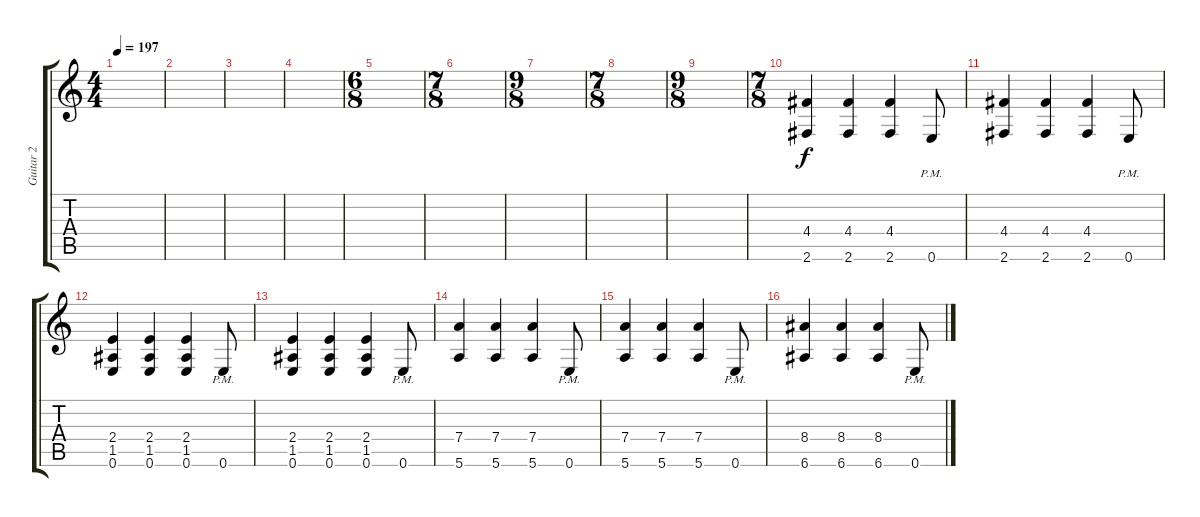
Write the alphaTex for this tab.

\track ("Guitar 2" "Guitar 2") {instrument acousticguitarsteel}
\staff {score tabs}
\tuning (E4 B3 G3 D3 A2 E2) {hide}
\ts (4 4)
\tempo 197
\clef g2
\ks c
|
|
|
|
\ts (6 8)
|
\ts (7 8)
|
\ts (9 8)
|
\ts (7 8)
|
\ts (9 8)
|
\ts (7 8)
(4.4 2.6).4 (4.4 2.6).4 (4.4 2.6).4 0.6{pm}.8 |
(4.4 2.6).4 (4.4 2.6).4 (4.4 2.6).4 0.6{pm}.8 |
(2.4 1.5 0.6).4 (2.4 1.5 0.6).4 (2.4 1.5 0.6).4 0.6{pm}.8 |
(2.4 1.5 0.6).4 (2.4 1.5 0.6).4 (2.4 1.5 0.6).4 0.6{pm}.8 |
(7.4 5.6).4 (7.4 5.6).4 (7.4 5.6).4 0.6{pm}.8 |
(7.4 5.6).4 (7.4 5.6).4 (7.4 5.6).4 0.6{pm}.8 |
(8.4 6.6).4 (8.4 6.6).4 (8.4 6.6).4 0.6{pm}.8
